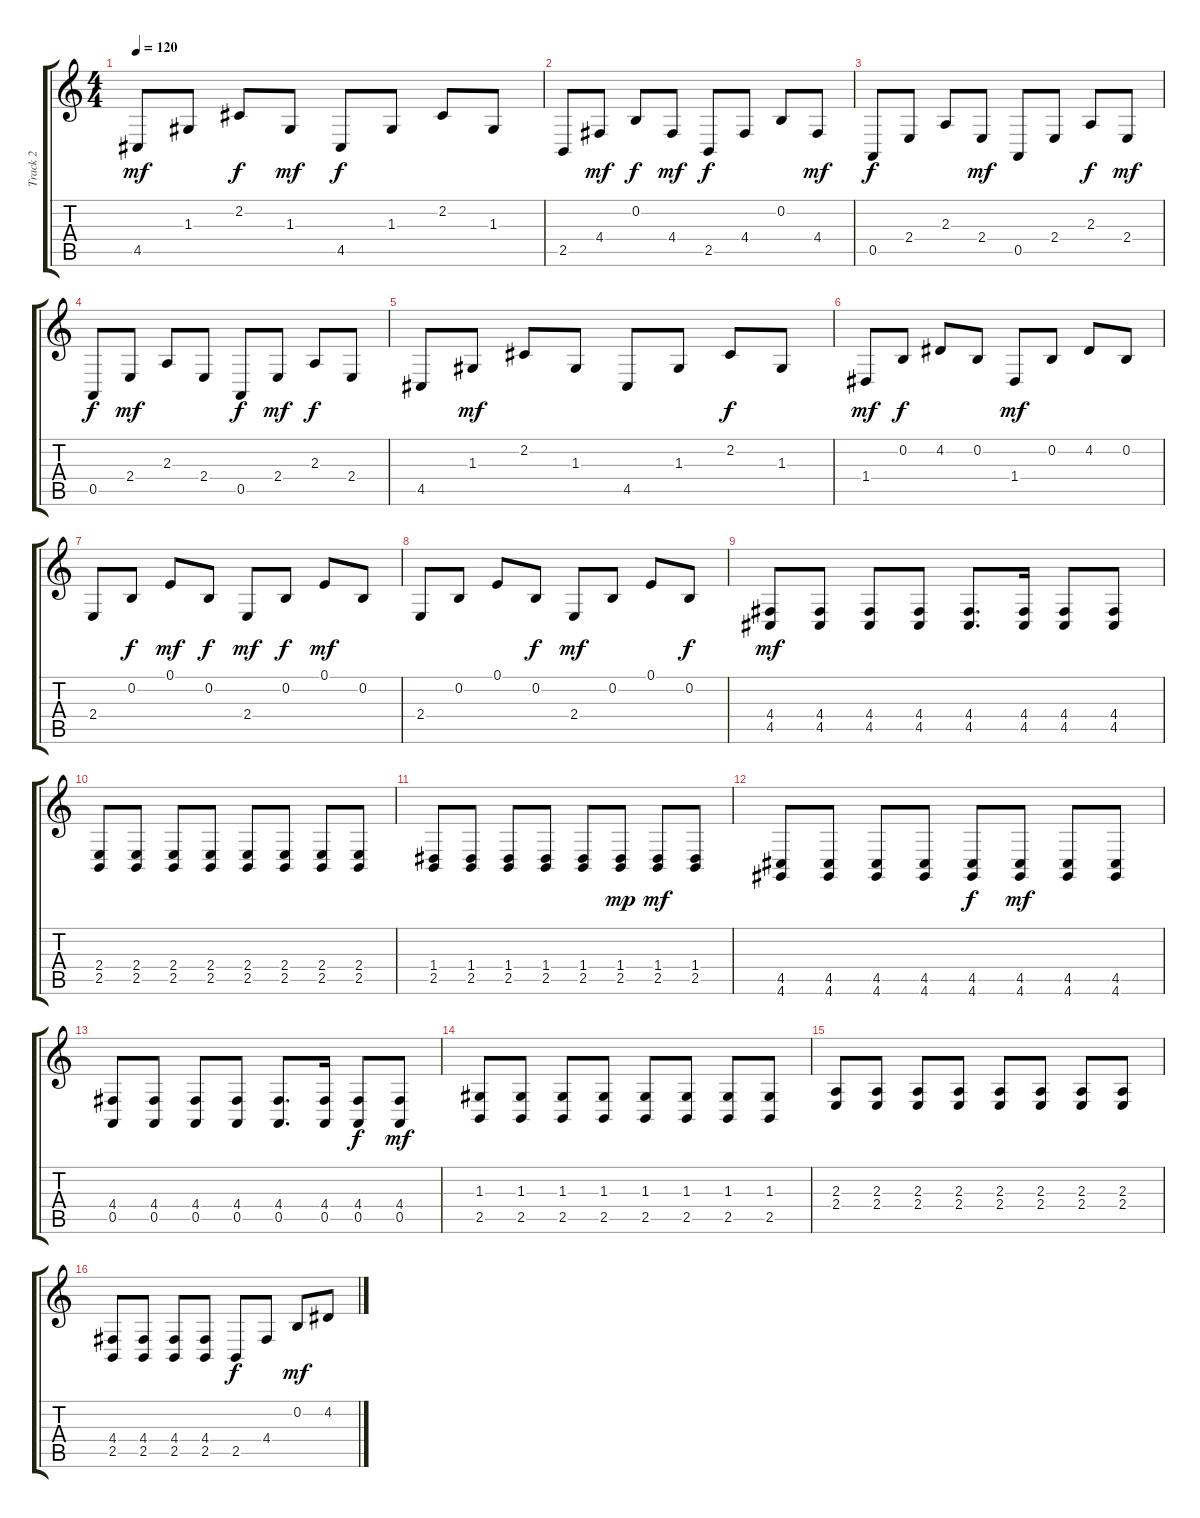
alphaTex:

\track ("Track 2" "Track 2") {instrument acousticgrandpiano}
\staff {score tabs}
\tuning (E4 B3 G3 D3 A2 E2) {hide}
\ts (4 4)
\tempo 120
\clef g2
\ks c
4.5.8{dy mf} 1.3.8 2.2.8{dy f} 1.3.8{dy mf} 4.5.8{dy f} 1.3.8 2.2.8 1.3.8 |
2.5.8 4.4.8{dy mf} 0.2.8{dy f} 4.4.8{dy mf} 2.5.8{dy f} 4.4.8 0.2.8 4.4.8{dy mf} |
0.5.8{dy f} 2.4.8 2.3.8 2.4.8{dy mf} 0.5.8 2.4.8 2.3.8{dy f} 2.4.8{dy mf} |
0.5.8{dy f} 2.4.8{dy mf} 2.3.8 2.4.8 0.5.8{dy f} 2.4.8{dy mf} 2.3.8{dy f} 2.4.8 |
4.5.8 1.3.8{dy mf} 2.2.8 1.3.8 4.5.8 1.3.8 2.2.8{dy f} 1.3.8 |
1.4.8{dy mf} 0.2.8{dy f} 4.2.8 0.2.8 1.4.8{dy mf} 0.2.8 4.2.8 0.2.8 |
2.4.8 0.2.8{dy f} 0.1.8{dy mf} 0.2.8{dy f} 2.4.8{dy mf} 0.2.8{dy f} 0.1.8{dy mf} 0.2.8 |
2.4.8 0.2.8 0.1.8 0.2.8{dy f} 2.4.8{dy mf} 0.2.8 0.1.8 0.2.8{dy f} |
(4.4 4.5).8{dy mf} (4.4 4.5).8 (4.4 4.5).8 (4.4 4.5).8 (4.4 4.5).8{d} (4.4 4.5).16 (4.4 4.5).8 (4.4 4.5).8 |
(2.4 2.5).8 (2.4 2.5).8 (2.4 2.5).8 (2.4 2.5).8 (2.4 2.5).8 (2.4 2.5).8 (2.4 2.5).8 (2.4 2.5).8 |
(1.4 2.5).8 (1.4 2.5).8 (1.4 2.5).8 (1.4 2.5).8 (1.4 2.5).8 (1.4 2.5).8{dy mp} (1.4 2.5).8{dy mf} (1.4 2.5).8 |
(4.5 4.6).8 (4.5 4.6).8 (4.5 4.6).8 (4.5 4.6).8 (4.5 4.6).8{dy f} (4.5 4.6).8{dy mf} (4.5 4.6).8 (4.5 4.6).8 |
(4.4 0.5).8 (4.4 0.5).8 (4.4 0.5).8 (4.4 0.5).8 (4.4 0.5).8{d} (4.4 0.5).16 (4.4 0.5).8{dy f} (4.4 0.5).8{dy mf} |
(1.3 2.5).8 (1.3 2.5).8 (1.3 2.5).8 (1.3 2.5).8 (1.3 2.5).8 (1.3 2.5).8 (1.3 2.5).8 (1.3 2.5).8 |
(2.3 2.4).8 (2.3 2.4).8 (2.3 2.4).8 (2.3 2.4).8 (2.3 2.4).8 (2.3 2.4).8 (2.3 2.4).8 (2.3 2.4).8 |
(4.4 2.5).8 (4.4 2.5).8 (4.4 2.5).8 (4.4 2.5).8 2.5.8{dy f} 4.4.8 0.2.8{dy mf} 4.2.8
